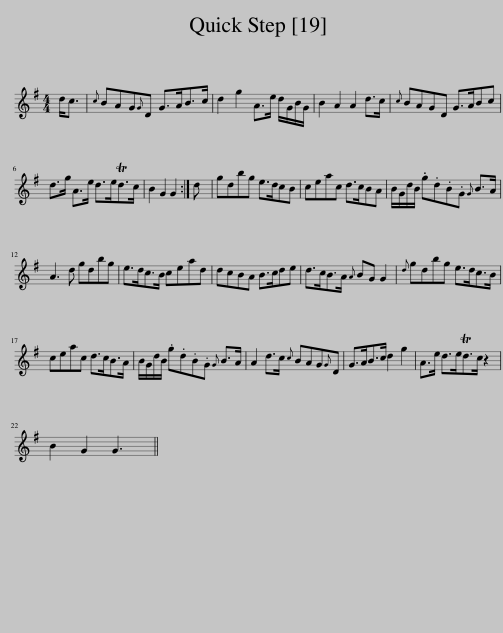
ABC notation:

X:1
L:1/8
M:4/4
I:linebreak $
K:G
V:1 treble
V:1
 d<c |{c} BAG{G}D G>AB>c | d2 g2 A>e d/G/B/G/ | B2 A2 A2 d>c |{c} BAGD G>ABc |$ %5
 d>g A>e d>eTd>c | B2 G2 G2 :| d | gdbg e>dcB | ceac d>cBA | %10
 B/G/d/B/ .g.d.B.G{G} B>A |$ A3 d gdbg | e>dc>B cead | dcBA B>cde | d>cB>A{A} BG G2 | %15
{d} gdbg e>dc>B |$ ceac d>cB>A | B/G/d/B/ .g.d.B.G{G} B>A | A2 d>c{c} BAG{G}D | G>AB>c d2 g2 | %20
 A>e d>eTd>c z2 |$ B2 G2 G3 || %22
